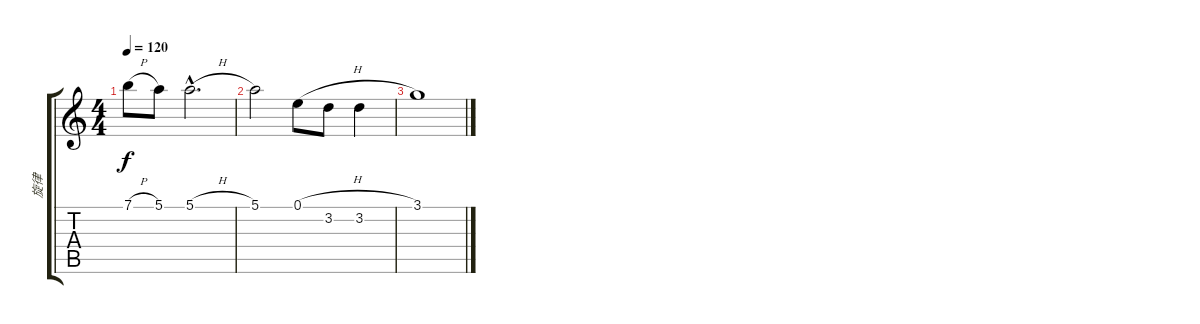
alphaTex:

\track ("旋律" "旋律") {instrument acousticguitarnylon}
\staff {score tabs}
\tuning (E4 B3 G3 D3 A2 E2) {hide}
\ts (4 4)
\tempo 120
\clef g2
\ks c
7.1{h}.8{dy f} 5.1.8 5.1{h hac}.2{d} |
5.1.2 0.1{h}.8 3.2.8 3.2.4 |
3.1.1
